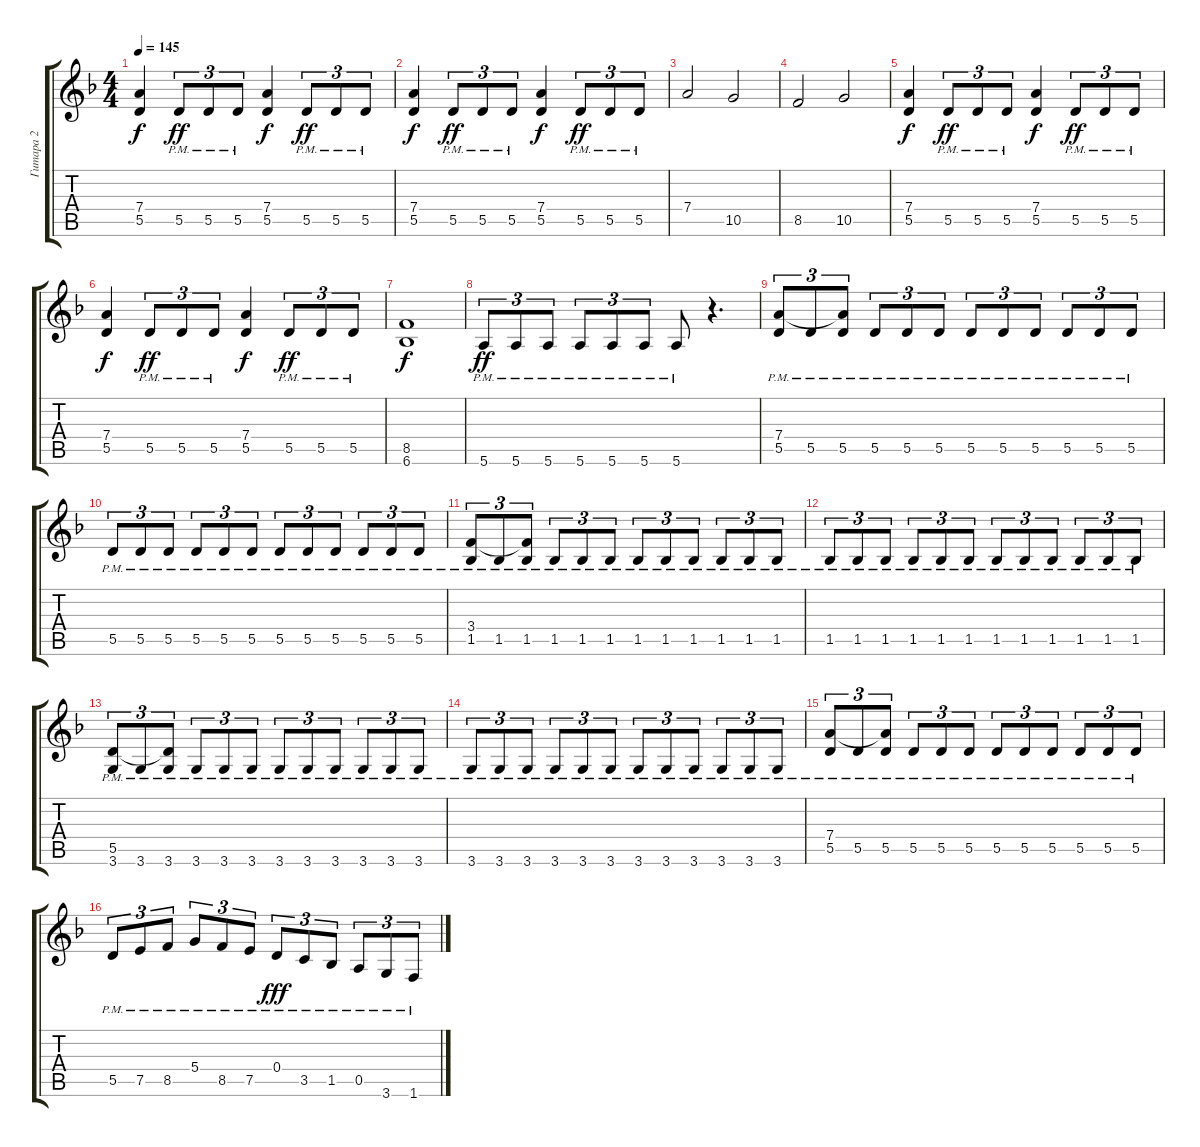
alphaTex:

\track ("Гитара 2" "Гитара 2") {instrument distortionguitar}
\staff {score tabs}
\tuning (E4 B3 G3 D3 A2 E2) {hide}
\ts (4 4)
\tempo 145
\clef g2
\ks dminor
(7.4 5.5).4{dy f} 5.5{pm}.8{tu (3 2) dy ff} 5.5{pm}.8{tu (3 2)} 5.5{pm}.8{tu (3 2)} (7.4 5.5).4{dy f} 5.5{pm}.8{tu (3 2) dy ff} 5.5{pm}.8{tu (3 2)} 5.5{pm}.8{tu (3 2)} |
(7.4 5.5).4{dy f} 5.5{pm}.8{tu (3 2) dy ff} 5.5{pm}.8{tu (3 2)} 5.5{pm}.8{tu (3 2)} (7.4 5.5).4{dy f} 5.5{pm}.8{tu (3 2) dy ff} 5.5{pm}.8{tu (3 2)} 5.5{pm}.8{tu (3 2)} |
7.4.2 10.5.2 |
8.5.2 10.5.2 |
(7.4 5.5).4{dy f} 5.5{pm}.8{tu (3 2) dy ff} 5.5{pm}.8{tu (3 2)} 5.5{pm}.8{tu (3 2)} (7.4 5.5).4{dy f} 5.5{pm}.8{tu (3 2) dy ff} 5.5{pm}.8{tu (3 2)} 5.5{pm}.8{tu (3 2)} |
(7.4 5.5).4{dy f} 5.5{pm}.8{tu (3 2) dy ff} 5.5{pm}.8{tu (3 2)} 5.5{pm}.8{tu (3 2)} (7.4 5.5).4{dy f} 5.5{pm}.8{tu (3 2) dy ff} 5.5{pm}.8{tu (3 2)} 5.5{pm}.8{tu (3 2)} |
(8.5 6.6).1{dy f} |
5.6{pm}.8{tu (3 2) dy ff} 5.6{pm}.8{tu (3 2)} 5.6{pm}.8{tu (3 2)} 5.6{pm}.8{tu (3 2)} 5.6{pm}.8{tu (3 2)} 5.6{pm}.8{tu (3 2)} 5.6{pm}.8 r.4{d} |
(7.4{pm} 5.5{pm}).8{tu (3 2)} 5.5{pm}.8{tu (3 2)} (7.4{t} 5.5{pm}).8{tu (3 2)} 5.5{pm}.8{tu (3 2)} 5.5{pm}.8{tu (3 2)} 5.5{pm}.8{tu (3 2)} 5.5{pm}.8{tu (3 2)} 5.5{pm}.8{tu (3 2)} 5.5{pm}.8{tu (3 2)} 5.5{pm}.8{tu (3 2)} 5.5{pm}.8{tu (3 2)} 5.5{pm}.8{tu (3 2)} |
5.5{pm}.8{tu (3 2)} 5.5{pm}.8{tu (3 2)} 5.5{pm}.8{tu (3 2)} 5.5{pm}.8{tu (3 2)} 5.5{pm}.8{tu (3 2)} 5.5{pm}.8{tu (3 2)} 5.5{pm}.8{tu (3 2)} 5.5{pm}.8{tu (3 2)} 5.5{pm}.8{tu (3 2)} 5.5{pm}.8{tu (3 2)} 5.5{pm}.8{tu (3 2)} 5.5{pm}.8{tu (3 2)} |
(3.4{pm} 1.5{pm}).8{tu (3 2)} 1.5{pm}.8{tu (3 2)} (3.4{t} 1.5{pm}).8{tu (3 2)} 1.5{pm}.8{tu (3 2)} 1.5{pm}.8{tu (3 2)} 1.5{pm}.8{tu (3 2)} 1.5{pm}.8{tu (3 2)} 1.5{pm}.8{tu (3 2)} 1.5{pm}.8{tu (3 2)} 1.5{pm}.8{tu (3 2)} 1.5{pm}.8{tu (3 2)} 1.5{pm}.8{tu (3 2)} |
1.5{pm}.8{tu (3 2)} 1.5{pm}.8{tu (3 2)} 1.5{pm}.8{tu (3 2)} 1.5{pm}.8{tu (3 2)} 1.5{pm}.8{tu (3 2)} 1.5{pm}.8{tu (3 2)} 1.5{pm}.8{tu (3 2)} 1.5{pm}.8{tu (3 2)} 1.5{pm}.8{tu (3 2)} 1.5{pm}.8{tu (3 2)} 1.5{pm}.8{tu (3 2)} 1.5{pm}.8{tu (3 2)} |
(5.5{pm} 3.6{pm}).8{tu (3 2)} 3.6{pm}.8{tu (3 2)} (5.5{t} 3.6{pm}).8{tu (3 2)} 3.6{pm}.8{tu (3 2)} 3.6{pm}.8{tu (3 2)} 3.6{pm}.8{tu (3 2)} 3.6{pm}.8{tu (3 2)} 3.6{pm}.8{tu (3 2)} 3.6{pm}.8{tu (3 2)} 3.6{pm}.8{tu (3 2)} 3.6{pm}.8{tu (3 2)} 3.6{pm}.8{tu (3 2)} |
3.6{pm}.8{tu (3 2)} 3.6{pm}.8{tu (3 2)} 3.6{pm}.8{tu (3 2)} 3.6{pm}.8{tu (3 2)} 3.6{pm}.8{tu (3 2)} 3.6{pm}.8{tu (3 2)} 3.6{pm}.8{tu (3 2)} 3.6{pm}.8{tu (3 2)} 3.6{pm}.8{tu (3 2)} 3.6{pm}.8{tu (3 2)} 3.6{pm}.8{tu (3 2)} 3.6{pm}.8{tu (3 2)} |
(7.4{pm} 5.5{pm}).8{tu (3 2)} 5.5{pm}.8{tu (3 2)} (7.4{t} 5.5{pm}).8{tu (3 2)} 5.5{pm}.8{tu (3 2)} 5.5{pm}.8{tu (3 2)} 5.5{pm}.8{tu (3 2)} 5.5{pm}.8{tu (3 2)} 5.5{pm}.8{tu (3 2)} 5.5{pm}.8{tu (3 2)} 5.5{pm}.8{tu (3 2)} 5.5{pm}.8{tu (3 2)} 5.5{pm}.8{tu (3 2)} |
5.5{pm}.8{tu (3 2)} 7.5{pm}.8{tu (3 2)} 8.5{pm}.8{tu (3 2)} 5.4{pm}.8{tu (3 2)} 8.5{pm}.8{tu (3 2)} 7.5{pm}.8{tu (3 2)} 0.4{pm}.8{tu (3 2) dy fff} 3.5{pm}.8{tu (3 2)} 1.5{pm}.8{tu (3 2)} 0.5{pm}.8{tu (3 2)} 3.6{pm}.8{tu (3 2)} 1.6{pm}.8{tu (3 2)}
